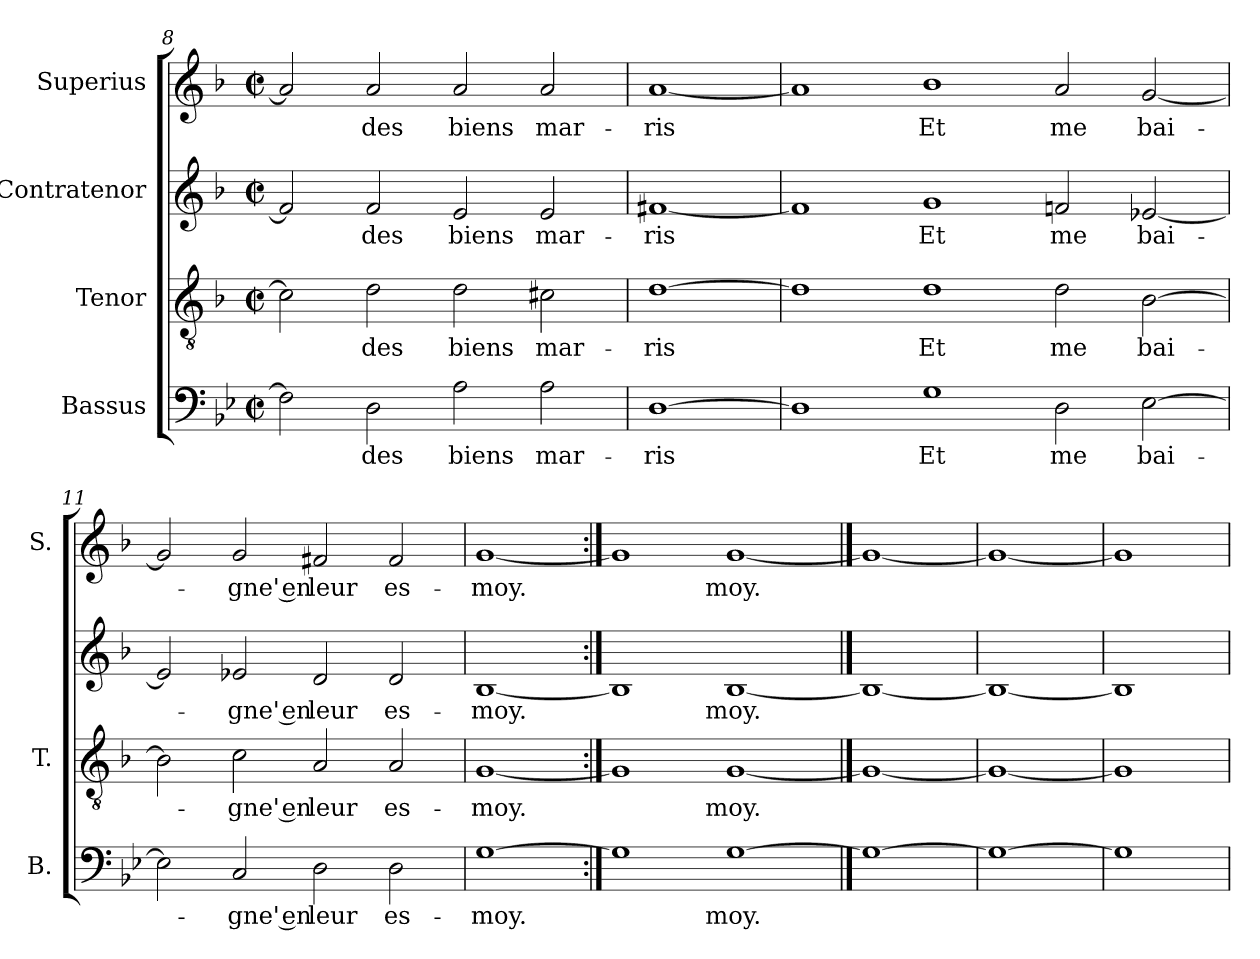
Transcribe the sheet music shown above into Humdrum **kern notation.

**kern	**text	**kern	**text	**kern	**text	**kern	**text
*part4	*part4	*part3	*part3	*part2	*part2	*part1	*part1
*staff4	*staff4	*staff3	*staff3	*staff2	*staff2	*staff1	*staff1
*I"Bassus	*	*I"Tenor	*	*I"Contratenor	*	*I"Superius	*
*I'B.	*	*I'T.	*	*	*	*I'S.	*
*clefF4	*	*clefGv2	*	*clefG2	*	*clefG2	*
*k[b-e-]	*	*k[b-]	*	*k[b-]	*	*k[b-]	*
*B-:	*	*F:	*	*F:	*	*F:	*
*M2/2	*	*M2/2	*	*M2/2	*	*M2/2	*
*met(c|)	*	*met(c|)	*	*met(c|)	*	*met(c|)	*
=8	=8	=8	=8	=8	=8	=8	=8
2F\]	.	2c\]	.	2f/]	.	2a/]	.
2D\	des	2d\	des	2f/	des	2a/	des
2A\	biens	2d\	biens	2e/	biens	2a/	biens
2A\	mar-	2c#X\	mar-	2e/	mar-	2a/	mar-
=9	=9	=9	=9	=9	=9	=9	=9
[1D\	-ris	[1d\	-ris	[1f#X/	-ris	[1a/	-ris
=10	=10	=10	=10	=10	=10	=10	=10
1D\]	.	1d\]	.	1f#/]	.	1a/]	.
1G\	Et	1d\	Et	1g/	Et	1b-\	Et
2D\	me	2d\	me	2f/	me	2a/	me
[2E-\	bai-	[2B-\	bai-	[2e-X/	bai-	[2g/	bai-
=11	=11	=11	=11	=11	=11	=11	=11
2E-\]	.	2B-\]	.	2e-/]	.	2g/]	.
2C/	-gne' en	2c\	-gne' en	2e-X/	-gne' en	2g/	-gne' en
2D\	leur	2A/	leur	2d/	leur	2f#X/	leur
2D\	es-	2A/	es-	2d/	es-	2f#/	es-
=12	=12	=12	=12	=12	=12	=12	=12
[1G\	-moy.	[1G/	-moy.	[1B-/	-moy.	[1g/	-moy.
=13:|!	=13:|!	=13:|!	=13:|!	=13:|!	=13:|!	=13:|!	=13:|!
1G\]	.	1G/]	.	1B-/]	.	1g/]	.
[1G\	moy.	[1G/	moy.	[1B-/	moy.	[1g/	moy.
==14	==14	==14	==14	==14	==14	==14	==14
1G\_	.	1G/_	.	1B-/_	.	1g/_	.
=15	=15	=15	=15	=15	=15	=15	=15
1G\_	.	1G/_	.	1B-/_	.	1g/_	.
=16	=16	=16	=16	=16	=16	=16	=16
1G\]	.	1G/]	.	1B-/]	.	1g/]	.
=	=	=	=	=	=	=	=
*-	*-	*-	*-	*-	*-	*-	*-
